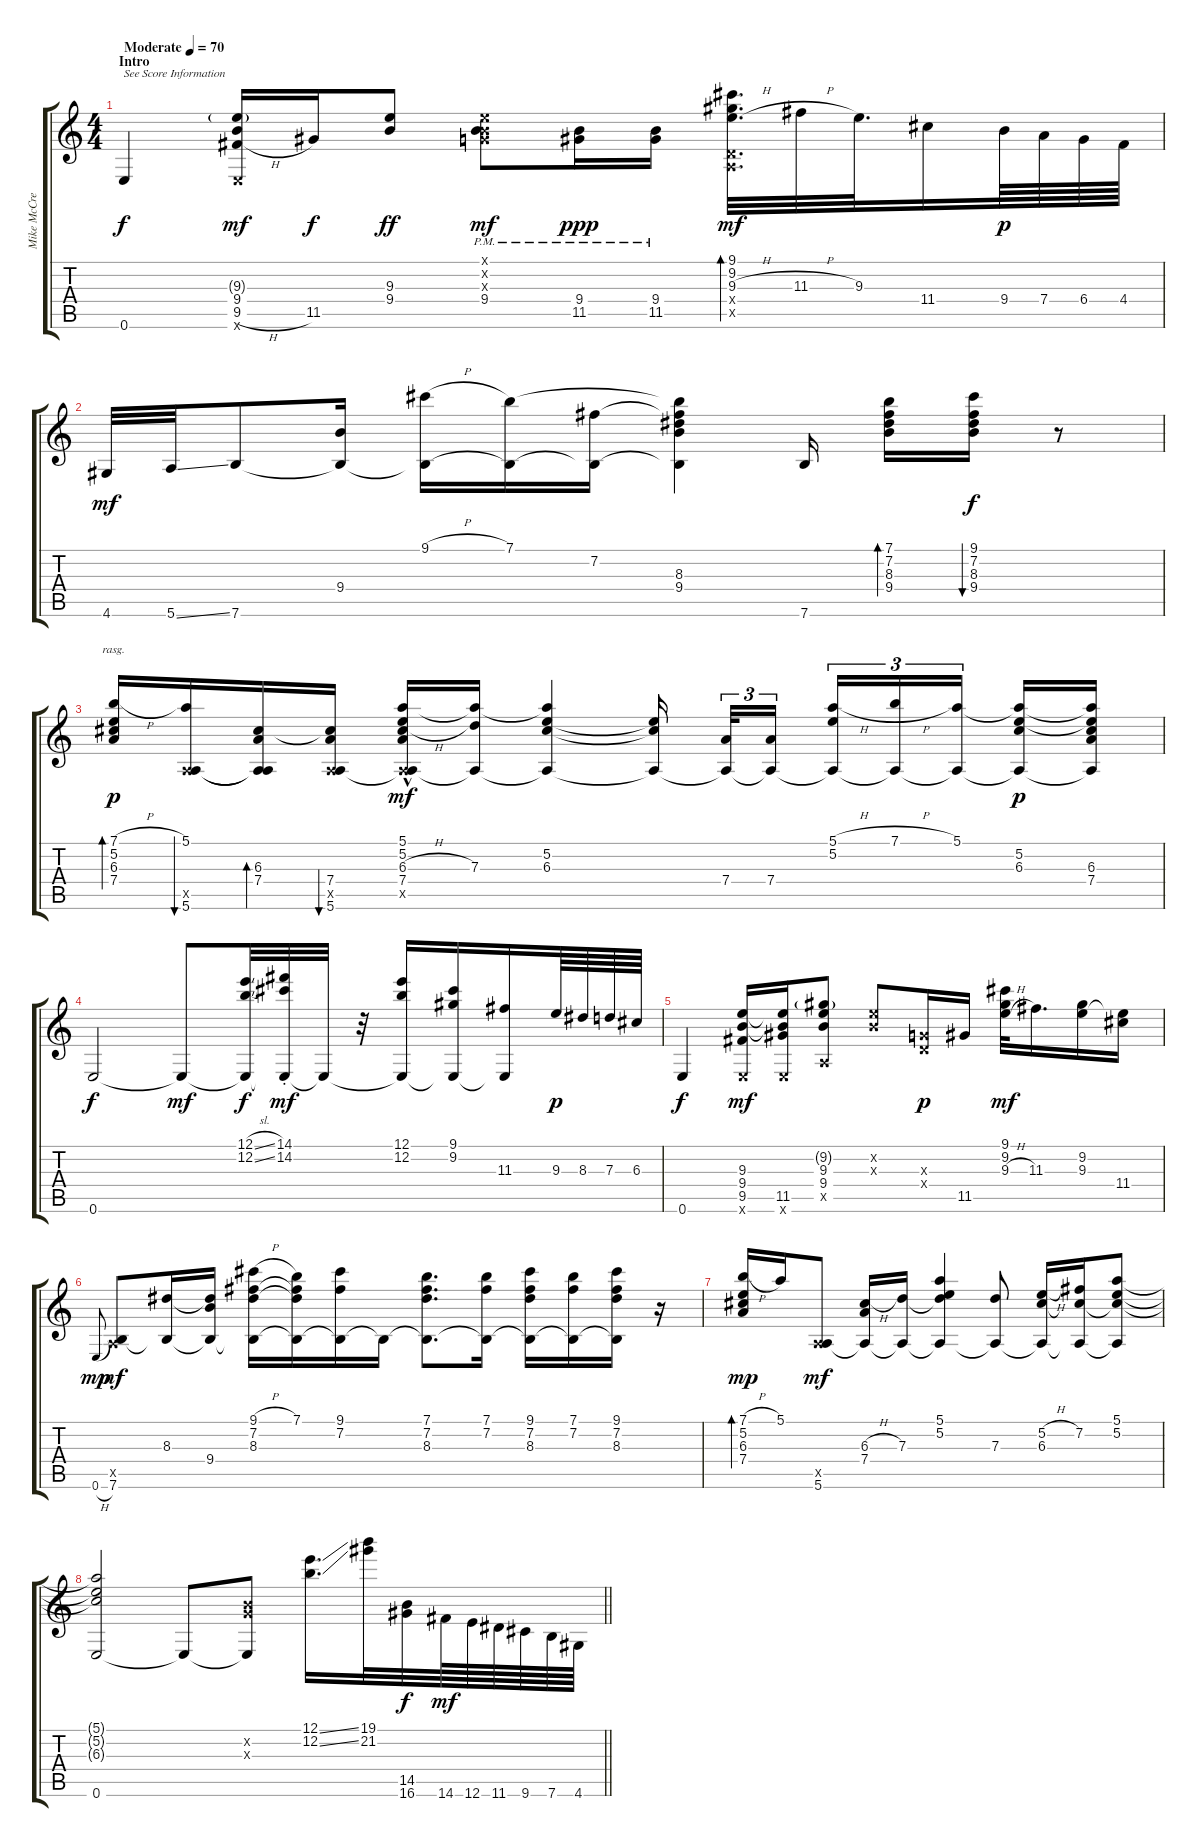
\track ("Mike McCready" "Mike McCre") {instrument electricguitarclean}
\staff {score tabs}
\tuning (E4 B3 G3 D3 A2 E2) {hide}
\ts (4 4)
\section ("" "Intro")
\tempo (70 "Moderate")
\clef g2
\ks c
0.6.4{txt "See Score Information" dy f instrument electricguitarclean} (9.3{g} 9.4 9.5{h} 0.6{x}).16{dy mf} 11.5.16{dy f} (9.3 9.4).8{dy ff} (0.1{x} 0.2{x} 0.3{x} 9.4{pm}).8{dy mf} (9.4{pm} 11.5{pm}).16{dy ppp} (9.4{pm} 11.5{pm}).16 (9.1 9.2 9.3{h} 0.4{x} 0.5{x}).32{d bd 30 dy mf} 11.3{h}.32 9.3.32{d} 11.4.16 9.4.64{dy p} 7.4.64 6.4.64 4.4.64 |
4.6.32{dy mf} 5.6{ss}.32 7.6.8 (9.4 7.6{t}).16 (9.1{h} 7.6{t}).16 (7.1 7.6{t}).16 (7.2 7.6{t}).16 (7.1{t} 7.2{t} 8.3 9.4 7.6{t}).4 7.6.16 (7.1 7.2 8.3 9.4).16{bd 60} (9.1 7.2 8.3 9.4).16{bu 60 dy f} r.8 |
(7.1{h} 5.2 6.3 7.4).16{bd 120 rasg ii dy p} (5.1 0.5{x} 5.6).16{bu 60} (6.3 7.4 0.5{t} 5.6{t}).16{bd 60} (6.3{t} 7.4 0.5{x} 5.6).16{bu 60} (5.1 5.2 6.3{h hac} 7.4 0.5{x} 5.6{t}).16{dy mf} (5.1{t} 7.3 5.6{t}).16 (5.1{t} 5.2 6.3 5.6{t}).4 (5.2{t} 6.3{t} 5.6{t}).16{beam splitsecondary} (7.4 5.6{t}).32{tu (3 2)} (7.4 5.6{t}).16{tu (3 2)} (5.1{h} 5.2 5.6{t}).16{tu (3 2)} (7.1{h} 5.6{t}).16{tu (3 2)} (5.1 5.6{t}).16{tu (3 2) beam splitsecondary} (5.1{t} 5.2 6.3 5.6{t}).16{dy p} (5.1{t} 5.2{t} 6.3 7.4 5.6{t}).16 |
0.6.2{dy f} 0.6{t}.8{dy mf} (12.1{sl} 12.2{sl} 0.6{t}).32{dy f} (14.1 14.2{st} 0.6{t}).32{dy mf} 0.6{t}.32 r.32 (12.1 12.2 0.6{t}).16 (9.1 9.2 0.6{t}).16 (11.3 0.6{t}).16 9.3.64{dy p} 8.3.64 7.3.64 6.3.64 |
0.6.4{dy f} (9.3 9.4 9.5 0.6{x}).16{dy mf} (9.3{t} 9.4{t} 11.5 0.6{x}).16 (9.2{g} 9.3 9.4 0.5{x}).8 (0.2{x} 9.3{x}).8 (0.3{x} 0.4{x}).16{dy p} 11.5.16 (9.1 9.2 9.3{h}).32{dy mf} 11.3.16{d} (9.2 9.3).16 (9.3{t} 11.4).16 |
0.6{h}.8{gr onbeat dy mp} (0.5{x} 7.6).8{dy mf} (8.3 7.6{t}).16 (8.3{t} 9.4 7.6{t}).16 (9.1{h} 7.2 8.3 7.6{t}).16 (7.1 7.2{t} 8.3{t} 7.6{t}).16 (9.1 7.2 7.6{t}).16 7.6{t}.16 (7.1 7.2 8.3 7.6{t}).8{d} (7.1 7.2 7.6{t}).16 (9.1 7.2 8.3 7.6{t}).16 (7.1 7.2 7.6{t}).16 (9.1 7.2 8.3 7.6{t}).16 r.16 |
(7.1{h} 5.2 6.3 7.4).16{bd 60 dy mp} 5.1.16 (0.5{x} 5.6).8{dy mf} (6.3{h} 7.4 5.6{t}).16 (7.3 5.6{t}).16 (5.1 5.2 7.3{t} 5.6{t}).4 (7.3 5.6{t}).8 (5.2{h} 6.3 5.6{t}).16 (7.2 6.3{t} 5.6{t}).16 (5.1 5.2 6.3{t} 5.6{t}).8 |
\barLineRight lightlight
(5.1{t} 5.2{t} 6.3{t} 0.6).2 0.6{t}.8 (0.2{x} 0.3{x} 0.6{t}).8 (12.1{ss} 12.2{ss}).16{d} (19.1 21.2).32 (14.5 16.6).32{dy f} 14.6.64{dy mf} 12.6.64 11.6.64 9.6.64 7.6.64 4.6.64
